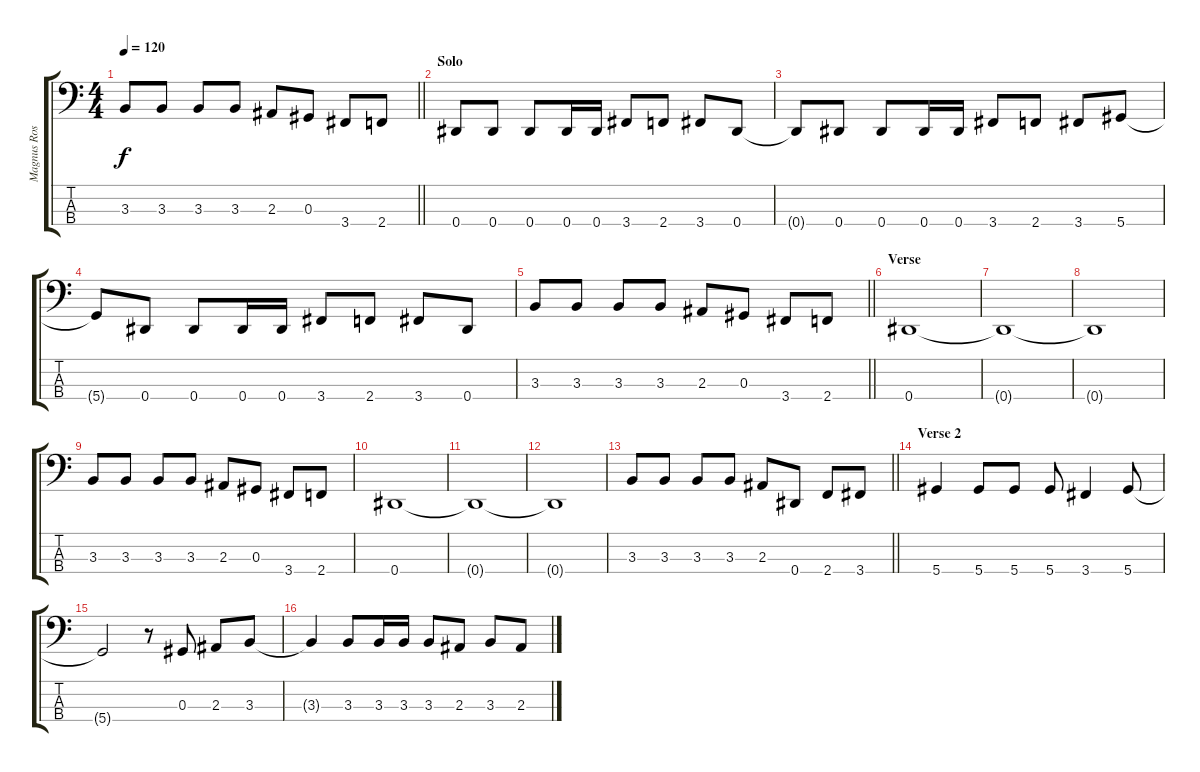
\track ("Magnus Rosen" "Magnus Ros") {instrument electricbassfinger}
\staff {score tabs}
\tuning (Gb2 Db2 Ab1 Eb1) {hide}
\ts (4 4)
\tempo 120
\clef f4
\barLineRight lightlight
\ks c
3.3.8{dy f} 3.3.8 3.3.8 3.3.8 2.3.8 0.3.8 3.4.8 2.4.8 |
\section ("" "Solo")
0.4.8 0.4.8 0.4.8 0.4.16 0.4.16 3.4.8 2.4.8 3.4.8 0.4.8 |
0.4{t}.8 0.4.8 0.4.8 0.4.16 0.4.16 3.4.8 2.4.8 3.4.8 5.4.8 |
5.4{t}.8 0.4.8 0.4.8 0.4.16 0.4.16 3.4.8 2.4.8 3.4.8 0.4.8 |
\barLineRight lightlight
3.3.8 3.3.8 3.3.8 3.3.8 2.3.8 0.3.8 3.4.8 2.4.8 |
\section ("" "Verse")
0.4.1 |
0.4{t}.1 |
0.4{t}.1 |
3.3.8 3.3.8 3.3.8 3.3.8 2.3.8 0.3.8 3.4.8 2.4.8 |
0.4.1 |
0.4{t}.1 |
0.4{t}.1 |
\barLineRight lightlight
3.3.8 3.3.8 3.3.8 3.3.8 2.3.8 0.4.8 2.4.8 3.4.8 |
\section ("" "Verse 2")
5.4.4 5.4.8 5.4.8 5.4.8 3.4.4 5.4.8 |
5.4{t}.2 r.8 0.3.8 2.3.8 3.3.8 |
3.3{t}.4 3.3.8 3.3.16 3.3.16 3.3.8 2.3.8 3.3.8 2.3.8
